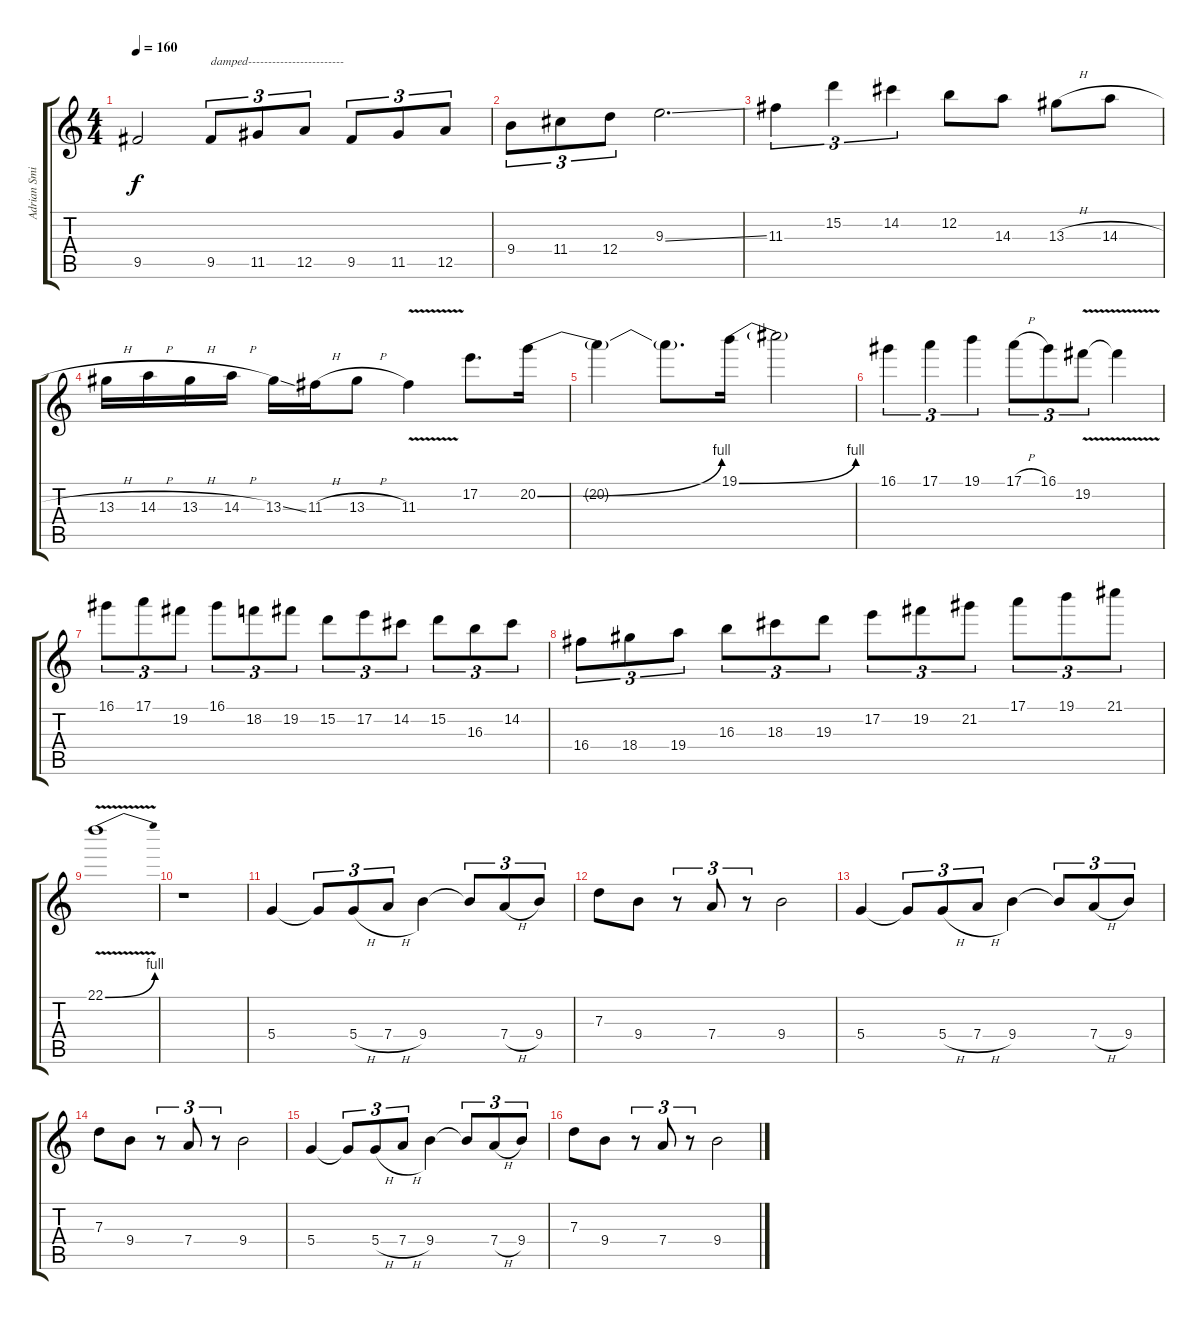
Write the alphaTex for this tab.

\track ("Adrian Smith" "Adrian Smi") {instrument distortionguitar}
\staff {score tabs}
\tuning (E4 B3 G3 D3 A2 E2) {hide}
\ts (4 4)
\tempo 160
\clef g2
\ks c
9.5.2{dy f} 9.5.8{tu (3 2) txt "damped------------------------"} 11.5.8{tu (3 2)} 12.5.8{tu (3 2)} 9.5.8{tu (3 2)} 11.5.8{tu (3 2)} 12.5.8{tu (3 2)} |
9.4.8{tu (3 2)} 11.4.8{tu (3 2)} 12.4.8{tu (3 2)} 9.3{ss}.2{d} |
11.3.4{tu (3 2)} 15.2.4{tu (3 2)} 14.2.4{tu (3 2)} 12.2.8 14.3.8 13.3{h}.8 14.3{h}.8 |
13.3{h}.16 14.3{h}.16 13.3{h}.16 14.3{h}.16 13.3{ss}.16 11.3{h}.16 13.3{h}.8 11.3{v}.4 17.2.8{d} 20.2{be (bend 0 0 60 4)}.16 |
20.2{t}.4 20.2{t}.8{d} 19.1{be (bend 0 0 60 4)}.16 19.1{t}.2 |
16.1.4{tu (3 2)} 17.1.4{tu (3 2)} 19.1.4{tu (3 2)} 17.1{h}.8{tu (3 2)} 16.1.8{tu (3 2)} 19.2{v}.8{tu (3 2)} 19.2{t}.4 |
16.1.8{tu (3 2)} 17.1.8{tu (3 2)} 19.2.8{tu (3 2)} 16.1.8{tu (3 2)} 18.2.8{tu (3 2)} 19.2.8{tu (3 2)} 15.2.8{tu (3 2)} 17.2.8{tu (3 2)} 14.2.8{tu (3 2)} 15.2.8{tu (3 2)} 16.3.8{tu (3 2)} 14.2.8{tu (3 2)} |
16.4.8{tu (3 2)} 18.4.8{tu (3 2)} 19.4.8{tu (3 2)} 16.3.8{tu (3 2)} 18.3.8{tu (3 2)} 19.3.8{tu (3 2)} 17.2.8{tu (3 2)} 19.2.8{tu (3 2)} 21.2.8{tu (3 2)} 17.1.8{tu (3 2)} 19.1.8{tu (3 2)} 21.1.8{tu (3 2)} |
22.1{be (bend 0 0 60 4) v}.1 |
r.1 |
5.4.4 5.4{t}.8{tu (3 2)} 5.4{h}.8{tu (3 2)} 7.4{h}.8{tu (3 2)} 9.4.4 9.4{t}.8{tu (3 2)} 7.4{h}.8{tu (3 2)} 9.4.8{tu (3 2)} |
7.3.8 9.4.8 r.8{tu (3 2)} 7.4.8{tu (3 2)} r.8{tu (3 2)} 9.4.2 |
5.4.4 5.4{t}.8{tu (3 2)} 5.4{h}.8{tu (3 2)} 7.4{h}.8{tu (3 2)} 9.4.4 9.4{t}.8{tu (3 2)} 7.4{h}.8{tu (3 2)} 9.4.8{tu (3 2)} |
7.3.8 9.4.8 r.8{tu (3 2)} 7.4.8{tu (3 2)} r.8{tu (3 2)} 9.4.2 |
5.4.4 5.4{t}.8{tu (3 2)} 5.4{h}.8{tu (3 2)} 7.4{h}.8{tu (3 2)} 9.4.4 9.4{t}.8{tu (3 2)} 7.4{h}.8{tu (3 2)} 9.4.8{tu (3 2)} |
7.3.8 9.4.8 r.8{tu (3 2)} 7.4.8{tu (3 2)} r.8{tu (3 2)} 9.4.2
